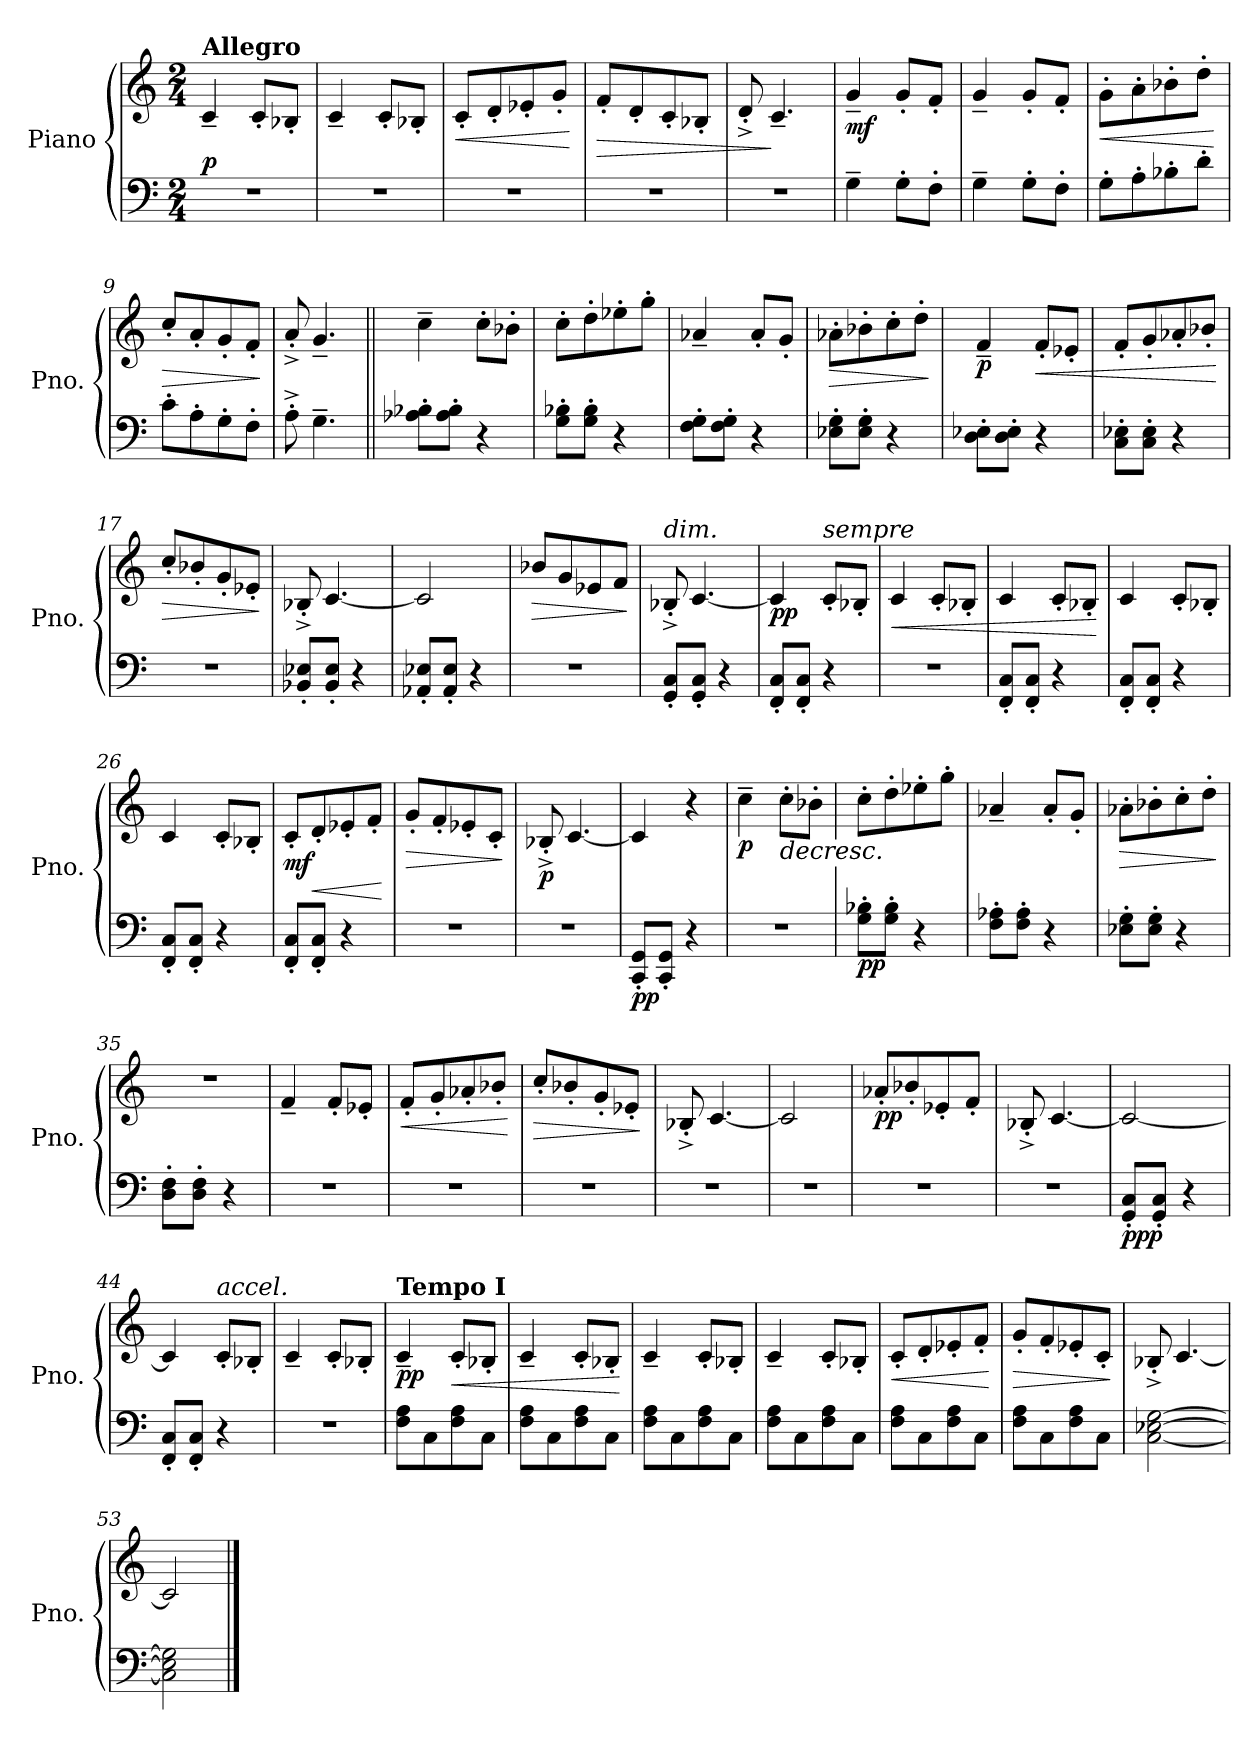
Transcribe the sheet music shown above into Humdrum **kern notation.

**kern	**kern	**dynam
*part1	*part1	*part1
*staff2	*staff1	*staff1/2
*I"Piano	*	*
*I'Pno.	*	*
*clefF4	*clefG2	*
*k[]	*k[]	*
*M2/4	*M2/4	*
*MM120	*MM120	*
=1	=1	=1
!	!LO:TX:a:B:t=Allegro	!
!	!	!LO:DY:a=2
2r	4c~/	p
.	8c'/L	.
.	8B-X'/J	.
=2	=2	=2
2r	4c~/	.
.	8c'/L	.
.	8B-X'/J	.
=3	=3	=3
!	!	!LO:HP:b
2r	8c'/L	<
.	8d'/	.
.	8e-X'/	.
.	8g'/J	.
.	.	[
=4	=4	=4
!	!	!LO:HP:b
2r	8f'/L	>
.	8d'/	.
.	8c'/	.
.	8B-X'/J	.
=5	=5	=5
2r	8d'^/	.
.	4.c~/	]
=6	=6	=6
!	!	!LO:DY:b
4G~\	4g~/	mf
8G'\L	8g'/L	.
8F'\J	8f'/J	.
=7	=7	=7
4G~\	4g~/	.
8G'\L	8g'/L	.
8F'\J	8f'/J	.
=8	=8	=8
!	!	!LO:HP:b
8G'\L	8g'\L	<
8A'\	8a'\	.
8B-X'\	8b-X'\	.
8d'\J	8dd'\J	.
.	.	[
=9	=9	=9
!	!	!LO:HP:b
8c'\L	8cc'/L	>
8A'\	8a'/	.
8G'\	8g'/	.
8F'\J	8f'/J	.
.	.	]
!!LO:LB:g=z
=10	=10	=10
8A'^\	8a'^/	.
4.G~\	4.g~/	.
=11||	=11||	=11||
!	!	!LO:DY:b=2
!	!	!LO:DY:n=1:a
8A-X\' 8B-X\'L	4cc~\	p mf
8A-\' 8B-\'J	.	.
4r	8cc'\L	.
.	8b-X'\J	.
=12	=12	=12
8G\' 8B-X\'L	8cc'\L	.
8G\' 8B-\'J	8dd'\	.
4r	8ee-X'\	.
.	8gg'\J	.
=13	=13	=13
8F\' 8G\'L	4a-X~/	.
8F\' 8G\'J	.	.
4r	8a-'/L	.
.	8g'/J	.
=14	=14	=14
!	!	!LO:HP:b
8E-X\' 8G\'L	8a-X'\L	>
8E-\' 8G\'J	8b-X'\	.
4r	8cc'\	.
.	8dd'\J	.
.	.	]
=15	=15	=15
!	!	!LO:DY:b
8D\' 8E-X\'L	4f~/	p
8D\' 8E-\'J	.	.
!	!	!LO:HP:b
4r	8f'/L	<
.	8e-X'/J	.
=16	=16	=16
8C\' 8E-X\'L	8f'/L	.
8C\' 8E-\'J	8g'/	.
4r	8a-X'/	.
.	8b-X'/J	.
.	.	[
=17	=17	=17
!	!	!LO:HP:b
2r	8cc'/L	>
.	8b-X'/	.
.	8g'/	.
.	8e-X'/J	.
.	.	]
!!LO:LB:g=z
=18	=18	=18
8BB-X/' 8E-X/'L	8B-X'^/	.
8BB-/' 8E-/'J	[4.c/	.
4r	.	.
=19	=19	=19
8AA-X/' 8E-X/'L	2c/]	.
8AA-/' 8E-/'J	.	.
4r	.	.
=20	=20	=20
!	!	!LO:HP:b
2r	8b-X/L	>
.	8g/	.
.	8e-X/	.
.	8f/J	.
.	.	]
=21	=21	=21
!	!LO:TX:a:i:t=dim.	!
8GG/' 8C/'L	8B-X'^/	.
8GG/' 8C/'J	[4.c/	.
4r	.	.
=22	=22	=22
!	!	!LO:DY:b
8FF/' 8C/'L	4c/]	pp
8FF/' 8C/'J	.	.
!	!LO:TX:a:i:t=sempre	!
4r	8c'/L	.
.	8B-X'/J	.
=23	=23	=23
!	!	!LO:HP:b
2r	4c/	<
.	8c'/L	.
.	8B-X'/J	.
=24	=24	=24
8FF/' 8C/'L	4c/	.
8FF/' 8C/'J	.	.
4r	8c'/L	.
.	8B-X'/J	.
.	.	[
=25	=25	=25
8FF/' 8C/'L	4c/	.
8FF/' 8C/'J	.	.
4r	8c'/L	.
.	8B-X'/J	.
=26	=26	=26
8FF/' 8C/'L	4c/	.
8FF/' 8C/'J	.	.
4r	8c'/L	.
.	8B-X'/J	.
!!LO:LB:g=z
=27	=27	=27
!	!	!LO:DY:b
8FF/' 8C/'L	8c'/L	mf
!	!	!LO:HP:b
8FF/' 8C/'J	8d'/	<
4r	8e-X'/	.
.	8f'/J	.
.	.	[
=28	=28	=28
!	!	!LO:HP:b
2r	8g'/L	>
.	8f'/	.
.	8e-X'/	.
.	8c'/J	.
.	.	]
=29	=29	=29
!	!	!LO:DY:b
2r	8B-X'^/	p
.	[4.c/	.
=30	=30	=30
!	!	!LO:DY:b=2
8CC/' 8GG/'L	4c/]	pp
8CC/' 8GG/'J	.	.
4r	4r	.
=31	=31	=31
!	!	!LO:DY:b
2r	4cc~\	p
!	!	!LO:HP:b
.	8cc'\L	>
.	8b-X'\J	.
=32	=32	=32
!	!	!LO:DY:b=2
8G\' 8B-X\'L	8cc'\L	pp
8G\' 8B-\'J	8dd'\	.
4r	8ee-X'\	.
.	8gg'\J	.
.	.	]
=33	=33	=33
8F\' 8A-X\'L	4a-X~/	.
8F\' 8A-\'J	.	.
4r	8a-'/L	.
.	8g'/J	.
=34	=34	=34
!	!	!LO:HP:b
8E-X\' 8G\'L	8a-X'\L	>
8E-\' 8G\'J	8b-X'\	.
4r	8cc'\	.
.	8dd'\J	.
.	.	]
=35	=35	=35
8D\' 8F\'L	2r	.
8D\' 8F\'J	.	.
4r	.	.
=36	=36	=36
2r	4f~/	.
.	8f'/L	.
.	8e-X'/J	.
!!LO:LB:g=z
=37	=37	=37
!	!	!LO:HP:b
2r	8f'/L	<
.	8g'/	.
.	8a-X'/	.
.	8b-X'/J	.
.	.	[
=38	=38	=38
!	!	!LO:HP:b
2r	8cc'/L	>
.	8b-X'/	.
.	8g'/	.
.	8e-X'/J	.
.	.	]
=39	=39	=39
2r	8B-X'^/	.
.	[4.c/	.
=40	=40	=40
2r	2c/]	.
=41	=41	=41
!	!	!LO:DY:b
2r	8a-X'/L	pp
.	8b-X'/	.
.	8e-X'/	.
.	8f'/J	.
=42	=42	=42
2r	8B-X'^/	.
.	[4.c/	.
=43	=43	=43
!	!	!LO:DY:b=2
8GG/' 8C/'L	2c/_	ppp
8GG/' 8C/'J	.	.
4r	.	.
=44	=44	=44
8FF/' 8C/'L	4c/]	.
8FF/' 8C/'J	.	.
!	!LO:TX:a:i:t=accel.	!
4r	8c'/L	.
.	8B-X'/J	.
=45	=45	=45
2r	4c~/	.
.	8c'/L	.
.	8B-X'/J	.
=46	=46	=46
!	!LO:TX:a:B:t=Tempo I	!
!	!	!LO:DY:b
8F\ 8A\L	4c~/	pp
8C\	.	.
!	!	!LO:HP:b
8F\ 8A\	8c'/L	<
8C\J	8B-X'/J	.
!!LO:LB:g=z
=47	=47	=47
8F\ 8A\L	4c~/	.
8C\	.	.
8F\ 8A\	8c'/L	.
8C\J	8B-X'/J	.
.	.	[
=48	=48	=48
8F\ 8A\L	4c~/	.
8C\	.	.
8F\ 8A\	8c'/L	.
8C\J	8B-X'/J	.
=49	=49	=49
8F\ 8A\L	4c~/	.
8C\	.	.
8F\ 8A\	8c'/L	.
8C\J	8B-X'/J	.
=50	=50	=50
!	!	!LO:HP:b
8F\ 8A\L	8c'/L	<
8C\	8d'/	.
8F\ 8A\	8e-X'/	.
8C\J	8f'/J	.
.	.	[
=51	=51	=51
!	!	!LO:HP:b
8F\ 8A\L	8g'/L	>
8C\	8f'/	.
8F\ 8A\	8e-X'/	.
8C\J	8c'/J	.
.	.	]
=52	=52	=52
[2C\ [2E-X\ [2G\	8B-X'^/	.
.	[4.c/	.
=53	=53	=53
2C\] 2E-\] 2G\]	2c/]	.
==	==	==
*-	*-	*-
